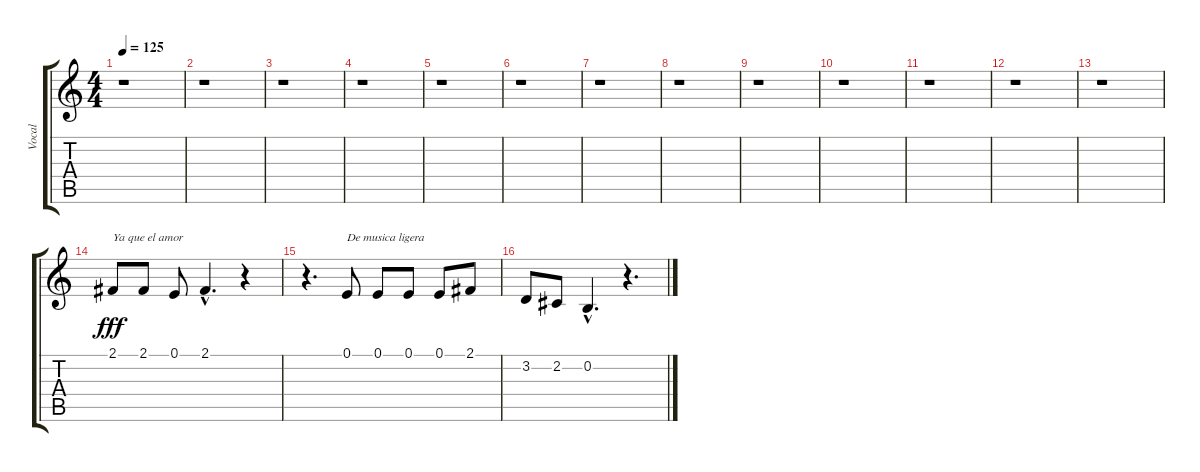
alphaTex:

\track ("Vocal" "Vocal") {instrument synthvoice}
\staff {score tabs}
\tuning (E4 B3 G3 D3 A2 E2) {hide}
\ts (4 4)
\tempo 125
\clef g2
\ks c
r.1{dy fff} |
r.1 |
r.1 |
r.1 |
r.1 |
r.1 |
r.1 |
r.1 |
r.1 |
r.1 |
r.1 |
r.1 |
r.1 |
2.1.8{txt "Ya que el amor"} 2.1.8 0.1.8 2.1{hac}.4{d} r.4 |
r.4{d} 0.1.8{txt "De musica ligera"} 0.1.8 0.1.8 0.1.8 2.1.8 |
3.2.8 2.2.8 0.2{hac}.4{d} r.4{d}
